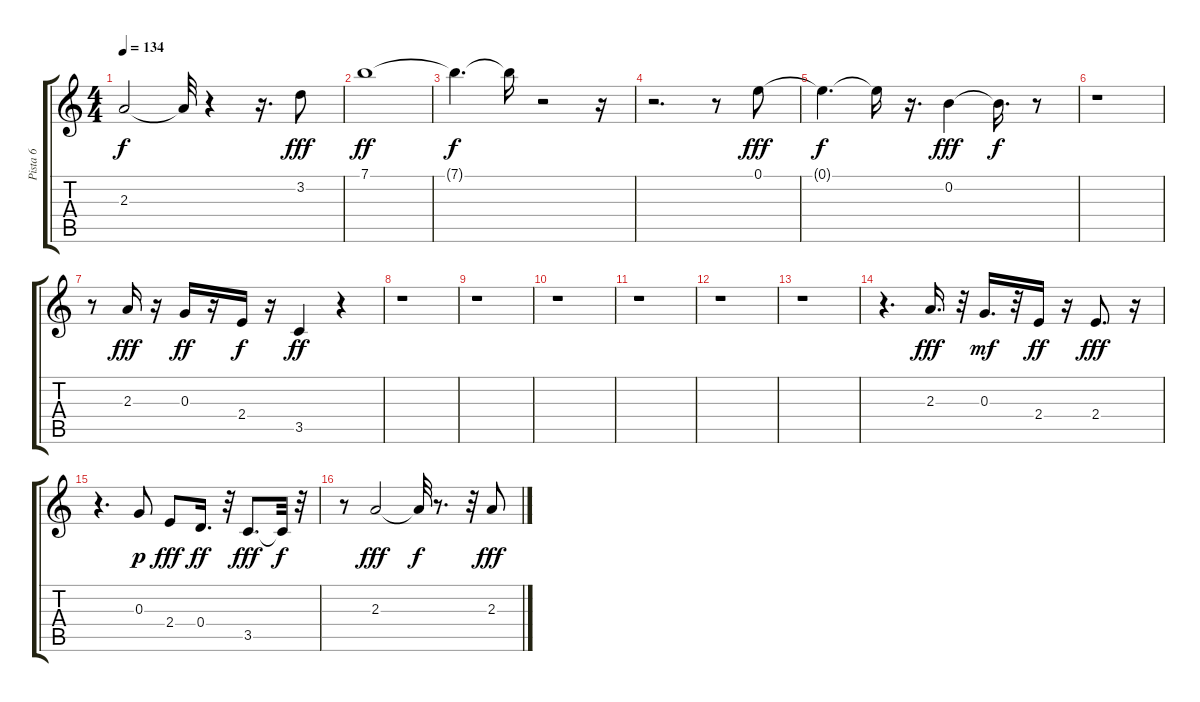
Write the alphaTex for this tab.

\track ("Pista 6" "Pista 6") {instrument electricguitarjazz}
\staff {score tabs}
\tuning (E4 B3 G3 D3 A2 E2) {hide}
\ts (4 4)
\tempo 134
\clef g2
\ks c
2.3{t}.2{dy f} 2.3{t}.32 r.4 r.16{d} 3.2.8{dy fff} |
7.1.1{dy ff} |
7.1{t}.4{d dy f} 7.1{t}.16 r.2 r.16 |
r.2{d} r.8 0.1.8{dy fff} |
0.1{t}.4{d dy f} 0.1{t}.16 r.16{d} 0.2.4{dy fff} 0.2{t}.16{d dy f} r.8 |
r.1 |
r.8 2.3.16{dy fff} r.16 0.3.16{dy ff} r.16 2.4.16{dy f} r.16 3.5.4{dy ff} r.4 |
r.1 |
r.1 |
r.1 |
r.1 |
r.1 |
r.1 |
r.4{d} 2.3.16{d dy fff} r.32 0.3.16{d dy mf} r.32 2.4.16{dy ff} r.16 2.4.8{d dy fff} r.16 |
r.4{d} 0.3.8{dy p} 2.4.8{dy fff} 0.4.16{d dy ff} r.32 3.5.8{d dy fff} 3.5{t}.32{dy f} r.32 |
r.8 2.3.2{dy fff} 2.3{t}.32{dy f} r.8{d} r.32 2.3.8{dy fff}
